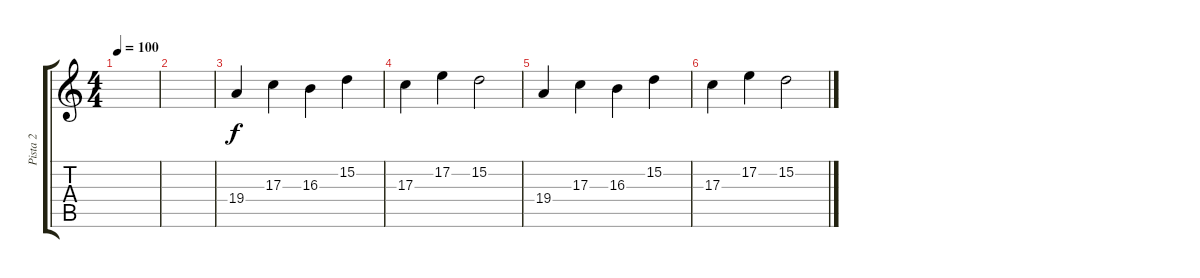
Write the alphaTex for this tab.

\track ("Pista 2" "Pista 2") {instrument synthvoice}
\staff {score tabs}
\tuning (E4 B3 G3 D3 A2 E2) {hide}
\ts (4 4)
\tempo 100
\clef g2
\ks c
|
|
19.4.4 17.3.4 16.3.4 15.2.4 |
17.3.4 17.2.4 15.2.2 |
19.4.4 17.3.4 16.3.4 15.2.4 |
17.3.4 17.2.4 15.2.2
